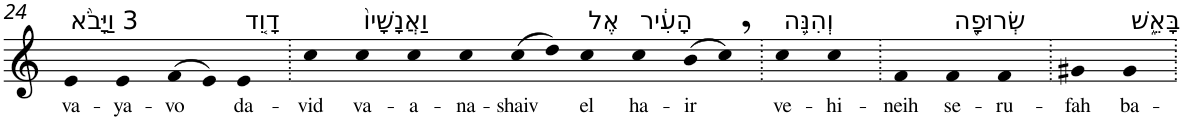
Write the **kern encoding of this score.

**kern	**text
*part1	*part1
*staff1	*staff1
*I"Piano	*
*I'Pno	*
!!LO:PB:g=z
*clefG2	*
*k[]	*
=24	=24
!LO:TX:a:t=3 וַיָּבֹ֨א	!
!	!LO:LY:b
4e	va-
!	!LO:LY:b
4e	-ya-
!	!LO:LY:b
(>8f	-vo
8e)	.
!LO:TX:a:t=דָוִ֤ד	!
!	!LO:LY:b
4e	da-
=25.	=25.
!	!LO:LY:b
4cc	-vid
!LO:TX:a:t=וַאֲנָשָׁיו֙	!
!	!LO:LY:b
4cc	va-
!	!LO:LY:b
4cc	-a-
!	!LO:LY:b
4cc	-na-
!	!LO:LY:b
(>8cc	-shaiv
8dd)	.
!LO:TX:a:t=אֶל	!
!	!LO:LY:b
4cc	el
!LO:TX:a:t=הָעִ֔יר	!
!	!LO:LY:b
4cc	ha-
!	!LO:LY:b
(>8b	-ir
8cc,)	.
=26.	=26.
!LO:TX:a:t=וְהִנֵּ֥ה	!
!	!LO:LY:b
4cc	ve-
!	!LO:LY:b
4cc	-hi-
=27.	=27.
!	!LO:LY:b
4f	-neih
!LO:TX:a:t=שְׂרוּפָ֖ה	!
!	!LO:LY:b
4f	se-
!	!LO:LY:b
4f	-ru-
=28.	=28.
!	!LO:LY:b
4g#X	-fah
!LO:TX:a:t=בָּאֵ֑שׁ	!
!	!LO:LY:b
4g#	ba-
=.	=.
*-	*-
